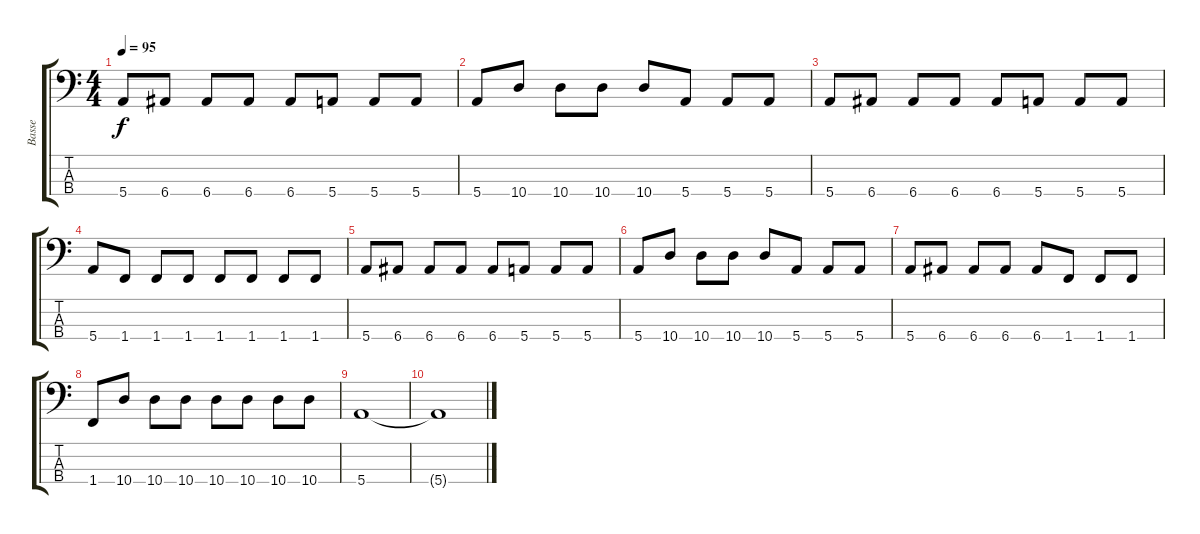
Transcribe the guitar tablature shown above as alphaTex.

\track ("Basse" "Basse") {instrument electricbasspick}
\staff {score tabs}
\tuning (G2 D2 A1 E1) {hide}
\ts (4 4)
\tempo 95
\clef f4
\ks c
5.4.8{dy f} 6.4.8 6.4.8 6.4.8 6.4.8 5.4.8 5.4.8 5.4.8 |
5.4.8 10.4.8 10.4.8 10.4.8 10.4.8 5.4.8 5.4.8 5.4.8 |
5.4.8 6.4.8 6.4.8 6.4.8 6.4.8 5.4.8 5.4.8 5.4.8 |
5.4.8 1.4.8 1.4.8 1.4.8 1.4.8 1.4.8 1.4.8 1.4.8 |
5.4.8 6.4.8 6.4.8 6.4.8 6.4.8 5.4.8 5.4.8 5.4.8 |
5.4.8 10.4.8 10.4.8 10.4.8 10.4.8 5.4.8 5.4.8 5.4.8 |
5.4.8 6.4.8 6.4.8 6.4.8 6.4.8 1.4.8 1.4.8 1.4.8 |
1.4.8 10.4.8 10.4.8 10.4.8 10.4.8 10.4.8 10.4.8 10.4.8 |
5.4.1 |
5.4{t}.1
